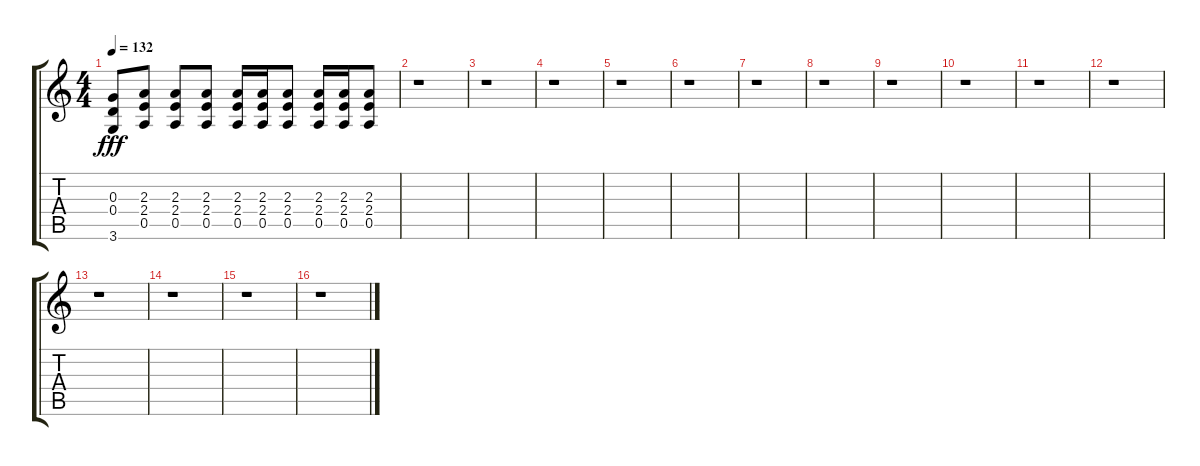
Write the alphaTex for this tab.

\track "" {instrument overdrivenguitar}
\staff {score tabs}
\tuning (E4 B3 G3 D3 A2 E2) {hide}
\ts (4 4)
\tempo 132
\clef g2
\ks c
(0.3 0.4 3.6).8{dy fff} (2.3 2.4 0.5).8 (2.3 2.4 0.5).8 (2.3 2.4 0.5).8 (2.3 2.4 0.5).16 (2.3 2.4 0.5).16 (2.3 2.4 0.5).8 (2.3 2.4 0.5).16 (2.3 2.4 0.5).16 (2.3 2.4 0.5).8 |
r.1 |
r.1 |
r.1 |
r.1 |
r.1 |
r.1 |
r.1 |
r.1 |
r.1 |
r.1 |
r.1 |
r.1 |
r.1 |
r.1 |
r.1
